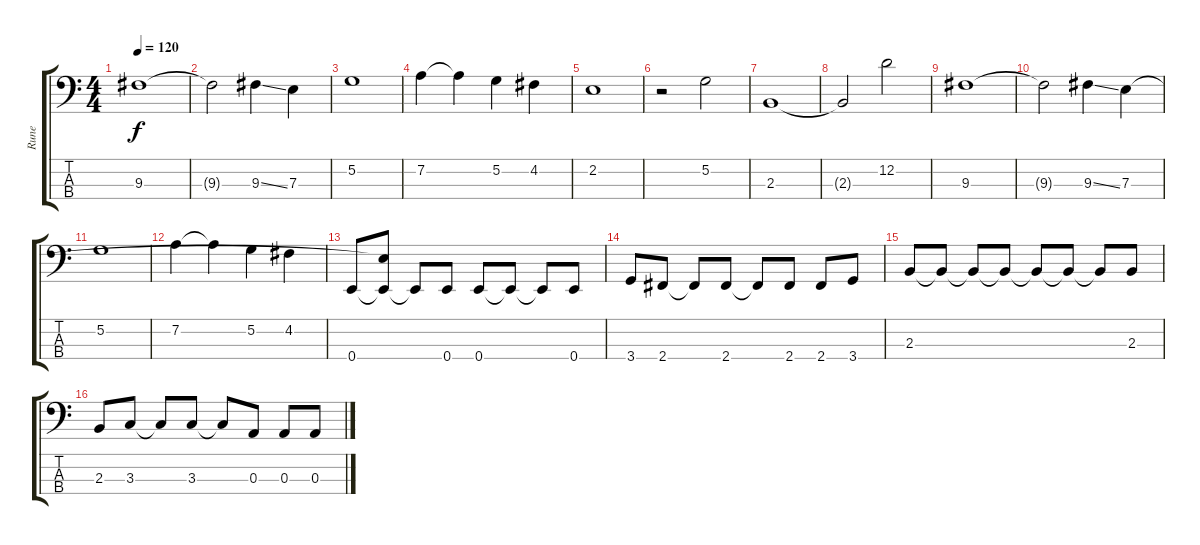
\track ("Rune" "Rune") {instrument electricbassfinger}
\staff {score tabs}
\tuning (G2 D2 A1 E1) {hide}
\ts (4 4)
\tempo 120
\clef f4
\ks c
9.3.1{dy f} |
9.3{t}.2 9.3{ss}.4 7.3.4 |
5.2.1 |
7.2.4 7.2{t}.4 5.2.4 4.2.4 |
2.2.1 |
r.2 5.2.2 |
2.3.1 |
2.3{t}.2 12.2.2 |
9.3.1 |
9.3{t}.2 9.3{ss}.4 7.3.4 |
5.2.1 |
7.2.4 7.2{t}.4 5.2.4 4.2.4 |
0.4.8 (7.3{t} 0.4{t}).8 0.4{t}.8 0.4.8 0.4.8 0.4{t}.8 0.4{t}.8 0.4.8 |
3.4.8 2.4.8 2.4{t}.8 2.4.8 2.4{t}.8 2.4.8 2.4.8 3.4.8 |
2.3.8 2.3{t}.8 2.3{t}.8 2.3{t}.8 2.3{t}.8 2.3{t}.8 2.3{t}.8 2.3.8 |
2.3.8 3.3.8 3.3{t}.8 3.3.8 3.3{t}.8 0.3.8 0.3.8 0.3.8
